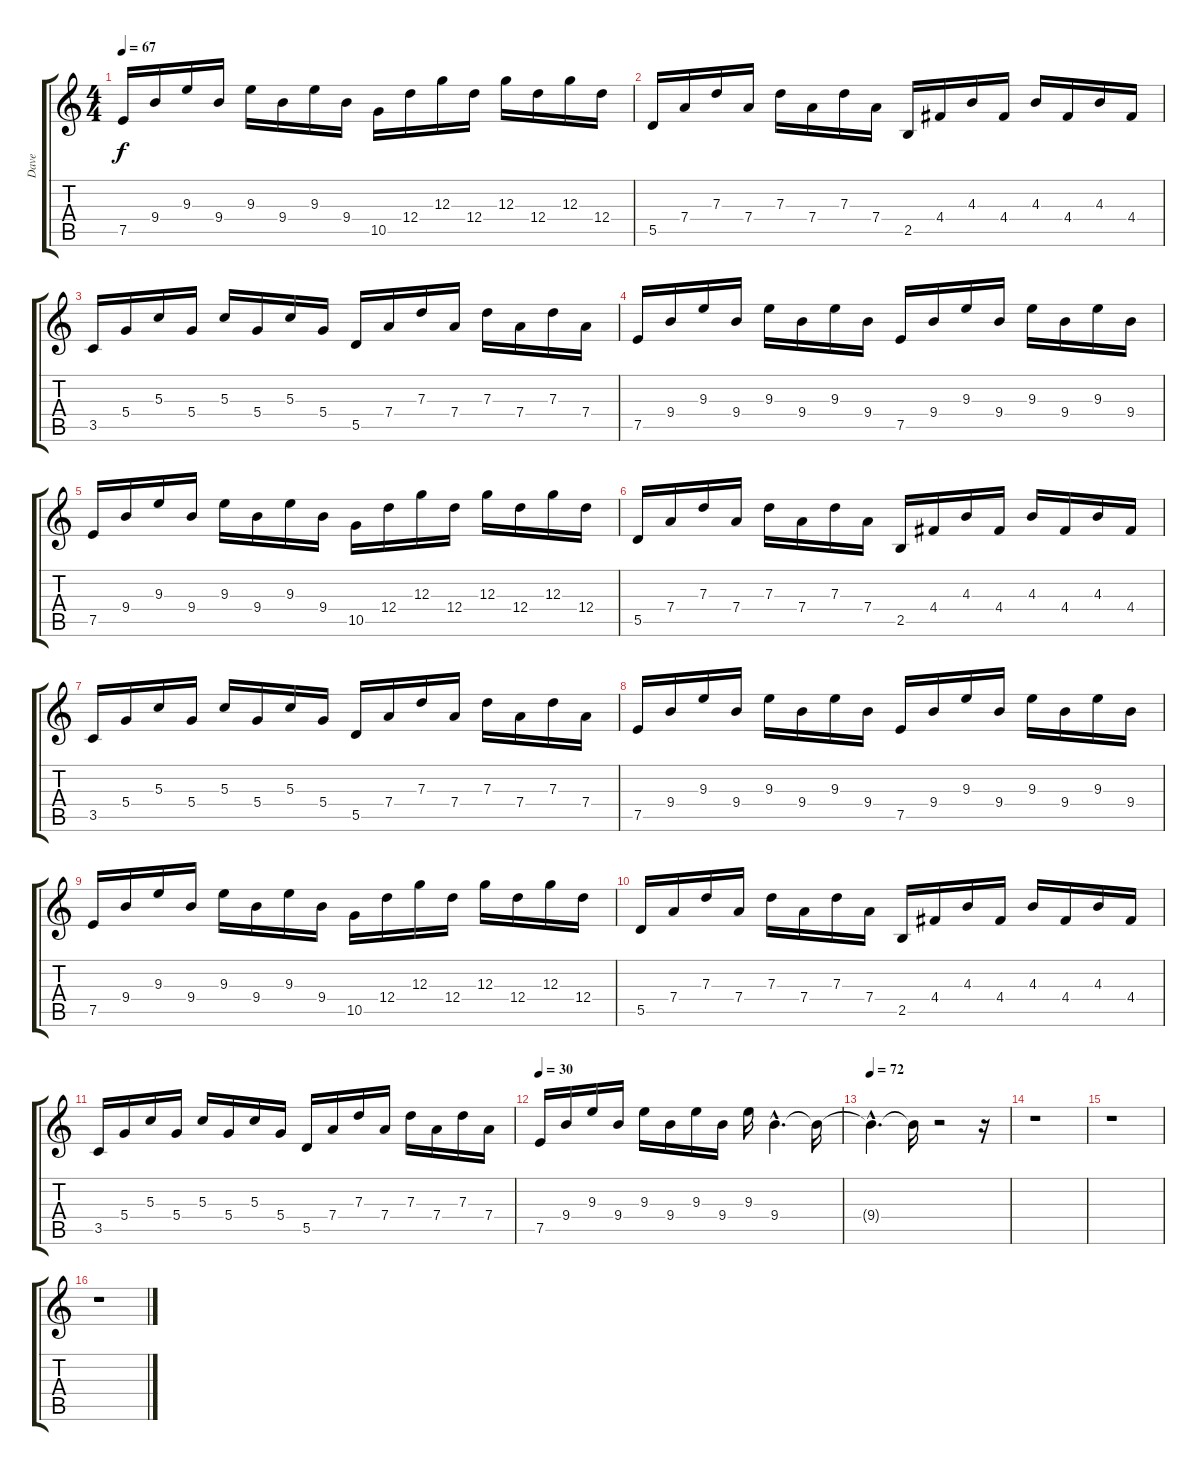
\track ("Dave" "Dave") {instrument acousticguitarnylon}
\staff {score tabs}
\tuning (E4 B3 G3 D3 A2 E2) {hide}
\ts (4 4)
\tempo 67
\clef g2
\ks c
7.5.16{dy f} 9.4.16 9.3.16 9.4.16 9.3.16 9.4.16 9.3.16 9.4.16 10.5.16 12.4.16 12.3.16 12.4.16 12.3.16 12.4.16 12.3.16 12.4.16 |
5.5.16 7.4.16 7.3.16 7.4.16 7.3.16 7.4.16 7.3.16 7.4.16 2.5.16 4.4.16 4.3.16 4.4.16 4.3.16 4.4.16 4.3.16 4.4.16 |
3.5.16 5.4.16 5.3.16 5.4.16 5.3.16 5.4.16 5.3.16 5.4.16 5.5.16 7.4.16 7.3.16 7.4.16 7.3.16 7.4.16 7.3.16 7.4.16 |
7.5.16 9.4.16 9.3.16 9.4.16 9.3.16 9.4.16 9.3.16 9.4.16 7.5.16 9.4.16 9.3.16 9.4.16 9.3.16 9.4.16 9.3.16 9.4.16 |
7.5.16 9.4.16 9.3.16 9.4.16 9.3.16 9.4.16 9.3.16 9.4.16 10.5.16 12.4.16 12.3.16 12.4.16 12.3.16 12.4.16 12.3.16 12.4.16 |
5.5.16 7.4.16 7.3.16 7.4.16 7.3.16 7.4.16 7.3.16 7.4.16 2.5.16 4.4.16 4.3.16 4.4.16 4.3.16 4.4.16 4.3.16 4.4.16 |
3.5.16 5.4.16 5.3.16 5.4.16 5.3.16 5.4.16 5.3.16 5.4.16 5.5.16 7.4.16 7.3.16 7.4.16 7.3.16 7.4.16 7.3.16 7.4.16 |
7.5.16 9.4.16 9.3.16 9.4.16 9.3.16 9.4.16 9.3.16 9.4.16 7.5.16 9.4.16 9.3.16 9.4.16 9.3.16 9.4.16 9.3.16 9.4.16 |
7.5.16 9.4.16 9.3.16 9.4.16 9.3.16 9.4.16 9.3.16 9.4.16 10.5.16 12.4.16 12.3.16 12.4.16 12.3.16 12.4.16 12.3.16 12.4.16 |
5.5.16 7.4.16 7.3.16 7.4.16 7.3.16 7.4.16 7.3.16 7.4.16 2.5.16 4.4.16 4.3.16 4.4.16 4.3.16 4.4.16 4.3.16 4.4.16 |
3.5.16 5.4.16 5.3.16 5.4.16 5.3.16 5.4.16 5.3.16 5.4.16 5.5.16 7.4.16 7.3.16 7.4.16 7.3.16 7.4.16 7.3.16 7.4.16 |
\tempo 30
7.5.16 9.4.16 9.3.16 9.4.16 9.3.16 9.4.16 9.3.16 9.4.16 9.3.16 9.4{hac}.4{d} 9.4{t}.16 |
\tempo 72
9.4{hac t}.4{d} 9.4{t}.16 r.2 r.16 |
r.1 |
r.1 |
r.1
